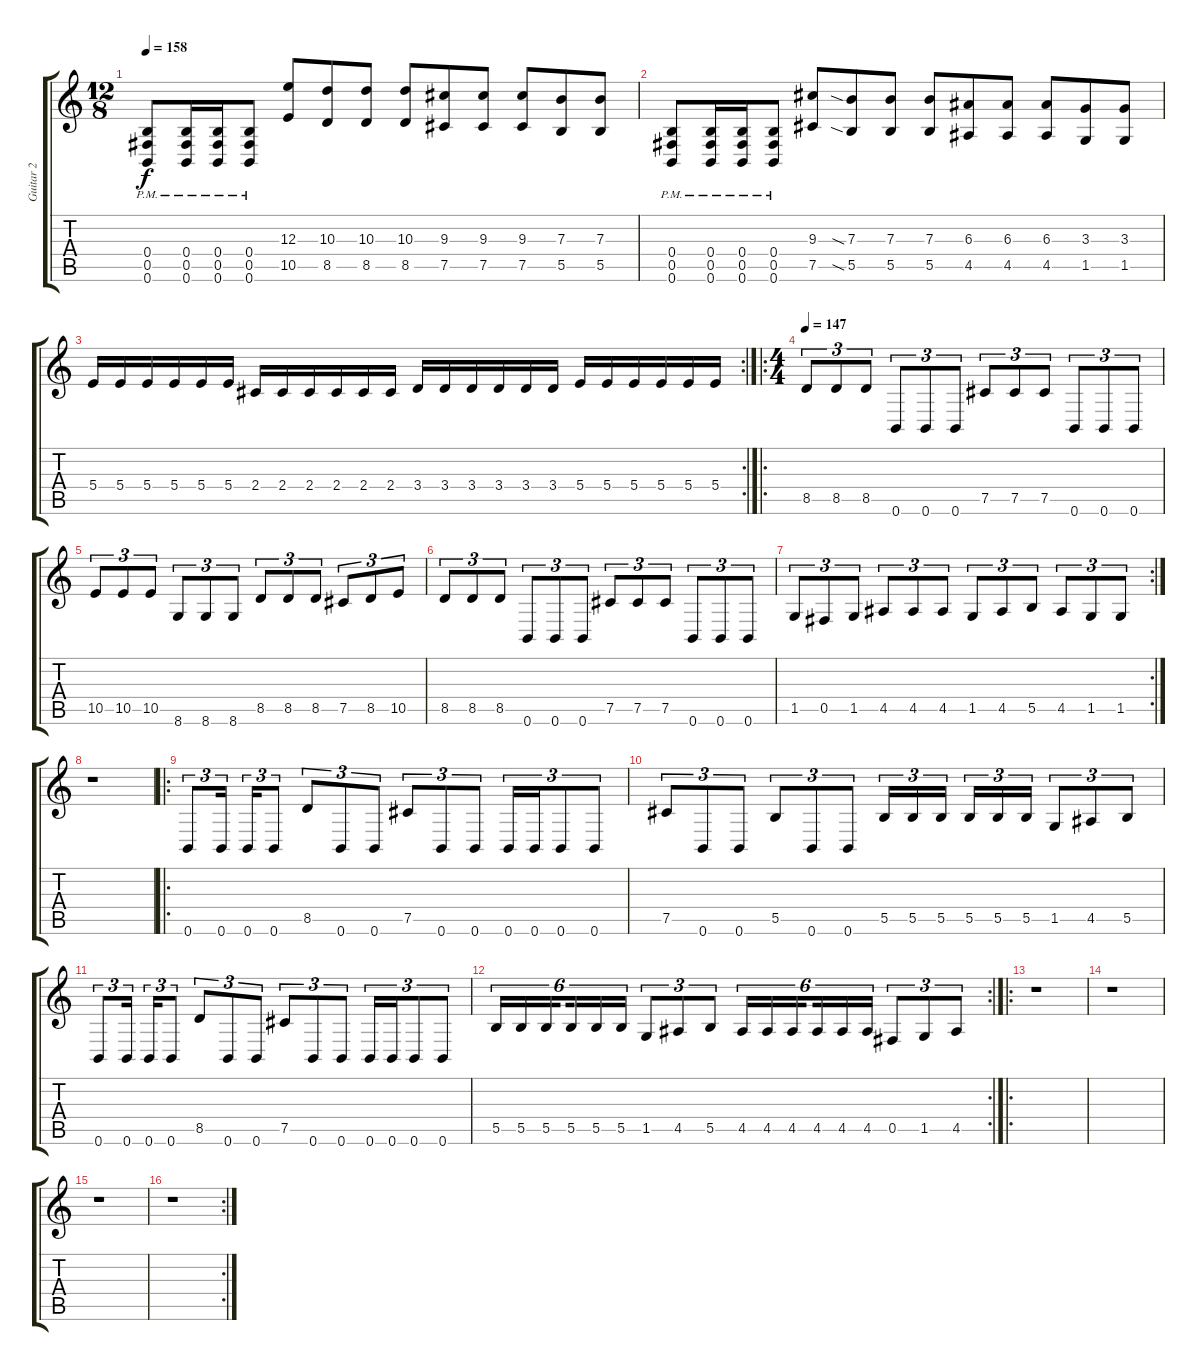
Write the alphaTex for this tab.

\track ("Guitar 2" "Guitar 2") {instrument distortionguitar}
\staff {score tabs}
\tuning (Db4 Ab3 E3 B2 Gb2 B1) {hide}
\ts (12 8)
\tempo 158
\clef g2
\ks c
(0.4{pm} 0.5{pm} 0.6{pm}).8{dy f} (0.4{pm} 0.5{pm} 0.6{pm}).16 (0.4{pm} 0.5{pm} 0.6{pm}).16 (0.4{pm} 0.5{pm} 0.6{pm}).8 (12.3 10.5).8 (10.3 8.5).8 (10.3 8.5).8 (10.3 8.5).8 (9.3 7.5).8 (9.3 7.5).8 (9.3 7.5).8 (7.3 5.5).8 (7.3 5.5).8 |
(0.4{pm} 0.5{pm} 0.6{pm}).8 (0.4{pm} 0.5{pm} 0.6{pm}).16 (0.4{pm} 0.5{pm} 0.6{pm}).16 (0.4{pm} 0.5{pm} 0.6{pm}).8 (9.3 7.5).8 (7.3{sia} 5.5{sia}).8 (7.3 5.5).8 (7.3 5.5).8 (6.3 4.5).8 (6.3 4.5).8 (6.3 4.5).8 (3.3 1.5).8 (3.3 1.5).8 |
\rc 2
5.4.16 5.4.16 5.4.16 5.4.16 5.4.16 5.4.16 2.4.16 2.4.16 2.4.16 2.4.16 2.4.16 2.4.16 3.4.16 3.4.16 3.4.16 3.4.16 3.4.16 3.4.16 5.4.16 5.4.16 5.4.16 5.4.16 5.4.16 5.4.16 |
\ro
\ts (4 4)
\tempo 147
8.5.8{tu (3 2)} 8.5.8{tu (3 2)} 8.5.8{tu (3 2)} 0.6.8{tu (3 2)} 0.6.8{tu (3 2)} 0.6.8{tu (3 2)} 7.5.8{tu (3 2)} 7.5.8{tu (3 2)} 7.5.8{tu (3 2)} 0.6.8{tu (3 2)} 0.6.8{tu (3 2)} 0.6.8{tu (3 2)} |
10.5.8{tu (3 2)} 10.5.8{tu (3 2)} 10.5.8{tu (3 2)} 8.6.8{tu (3 2)} 8.6.8{tu (3 2)} 8.6.8{tu (3 2)} 8.5.8{tu (3 2)} 8.5.8{tu (3 2)} 8.5.8{tu (3 2)} 7.5.8{tu (3 2)} 8.5.8{tu (3 2)} 10.5.8{tu (3 2)} |
8.5.8{tu (3 2)} 8.5.8{tu (3 2)} 8.5.8{tu (3 2)} 0.6.8{tu (3 2)} 0.6.8{tu (3 2)} 0.6.8{tu (3 2)} 7.5.8{tu (3 2)} 7.5.8{tu (3 2)} 7.5.8{tu (3 2)} 0.6.8{tu (3 2)} 0.6.8{tu (3 2)} 0.6.8{tu (3 2)} |
\rc 2
1.5.8{tu (3 2)} 0.5.8{tu (3 2)} 1.5.8{tu (3 2)} 4.5.8{tu (3 2)} 4.5.8{tu (3 2)} 4.5.8{tu (3 2)} 1.5.8{tu (3 2)} 4.5.8{tu (3 2)} 5.5.8{tu (3 2)} 4.5.8{tu (3 2)} 1.5.8{tu (3 2)} 1.5.8{tu (3 2)} |
r.1 |
\ro
0.6.8{tu (3 2)} 0.6.16{tu (3 2) beam splitsecondary} 0.6.16{tu (3 2)} 0.6.8{tu (3 2)} 8.5.8{tu (3 2)} 0.6.8{tu (3 2)} 0.6.8{tu (3 2)} 7.5.8{tu (3 2)} 0.6.8{tu (3 2)} 0.6.8{tu (3 2)} 0.6.16{tu (3 2)} 0.6.16{tu (3 2)} 0.6.8{tu (3 2)} 0.6.8{tu (3 2)} |
7.5.8{tu (3 2)} 0.6.8{tu (3 2)} 0.6.8{tu (3 2)} 5.5.8{tu (3 2)} 0.6.8{tu (3 2)} 0.6.8{tu (3 2)} 5.5.16{tu (3 2)} 5.5.16{tu (3 2)} 5.5.16{tu (3 2) beam splitsecondary} 5.5.16{tu (3 2)} 5.5.16{tu (3 2)} 5.5.16{tu (3 2)} 1.5.8{tu (3 2)} 4.5.8{tu (3 2)} 5.5.8{tu (3 2)} |
0.6.8{tu (3 2)} 0.6.16{tu (3 2) beam splitsecondary} 0.6.16{tu (3 2)} 0.6.8{tu (3 2)} 8.5.8{tu (3 2)} 0.6.8{tu (3 2)} 0.6.8{tu (3 2)} 7.5.8{tu (3 2)} 0.6.8{tu (3 2)} 0.6.8{tu (3 2)} 0.6.16{tu (3 2)} 0.6.16{tu (3 2)} 0.6.8{tu (3 2)} 0.6.8{tu (3 2)} |
\rc 2
5.5.16{tu (6 4)} 5.5.16{tu (6 4)} 5.5.16{tu (6 4) beam splitsecondary} 5.5.16{tu (6 4)} 5.5.16{tu (6 4)} 5.5.16{tu (6 4)} 1.5.8{tu (3 2)} 4.5.8{tu (3 2)} 5.5.8{tu (3 2)} 4.5.16{tu (6 4)} 4.5.16{tu (6 4)} 4.5.16{tu (6 4) beam splitsecondary} 4.5.16{tu (6 4)} 4.5.16{tu (6 4)} 4.5.16{tu (6 4)} 0.5.8{tu (3 2)} 1.5.8{tu (3 2)} 4.5.8{tu (3 2)} |
\ro
r.1 |
r.1 |
r.1 |
\rc 2
r.1
